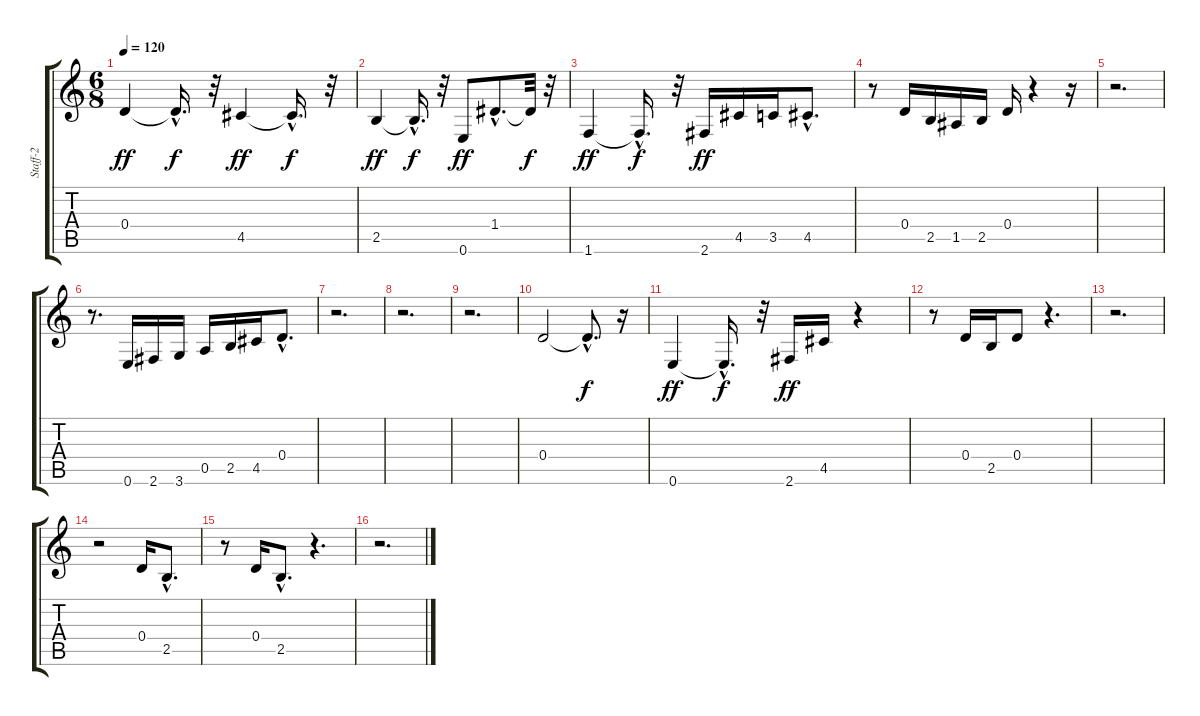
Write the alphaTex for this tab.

\track ("Staff-2" "Staff-2") {instrument acousticguitarnylon}
\staff {score tabs}
\tuning (E4 B3 G3 D3 A2 E2) {hide}
\ts (6 8)
\tempo 120
\clef g2
\ks c
0.4.4{dy ff} 0.4{hac t}.16{d dy f} r.32 4.5.4{dy ff} 4.5{hac t}.16{d dy f} r.32 |
2.5.4{dy ff} 2.5{hac t}.16{d dy f} r.32 0.6.8{dy ff} 1.4{hac}.8{d} 1.4{t}.32{dy f} r.32 |
1.6.4{dy ff} 1.6{hac t}.16{d dy f} r.32 2.6.16{dy ff} 4.5.16 3.5.16 4.5{hac}.8{d} |
r.8 0.4.16 2.5.16 1.5.16 2.5.16 0.4.16 r.4 r.16 |
r.2{d} |
r.8{d} 0.6.16 2.6.16 3.6.16 0.5.16 2.5.16 4.5.16 0.4{hac}.8{d} |
r.2{d} |
r.2{d} |
r.2{d} |
0.4.2 0.4{hac t}.8{d dy f} r.16 |
0.6.4{dy ff} 0.6{hac t}.16{d dy f} r.32 2.6.16{dy ff} 4.5.16 r.4 |
r.8 0.4.16 2.5.16 0.4.8 r.4{d} |
r.2{d} |
r.2 0.4.16 2.5{hac}.8{d} |
r.8 0.4.16 2.5{hac}.8{d} r.4{d} |
r.2{d}
